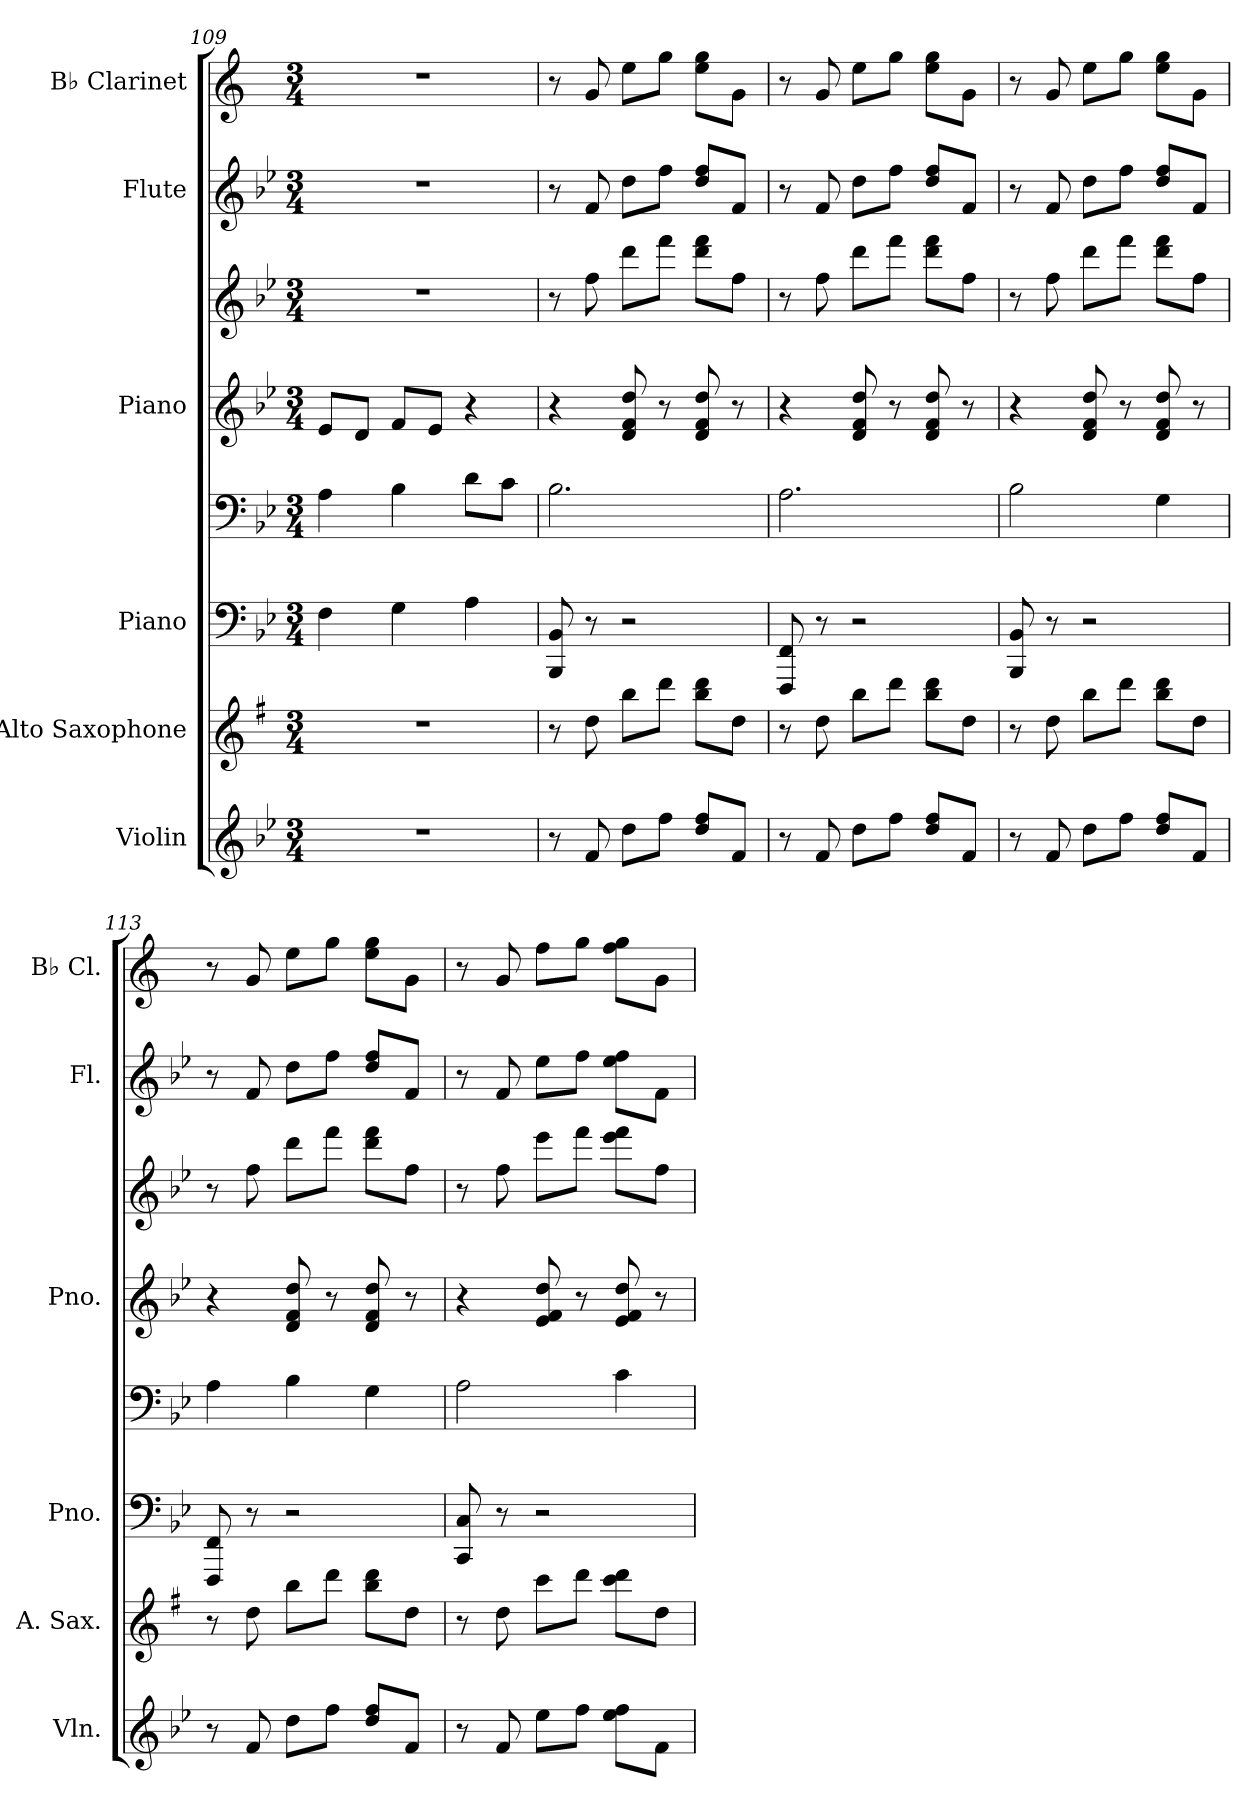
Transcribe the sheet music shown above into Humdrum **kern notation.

**kern	**kern	**kern	**kern	**kern	**kern	**kern	**kern
*part6	*part5	*part4	*part4	*part3	*part3	*part2	*part1
*staff8	*staff7	*staff6	*staff5	*staff4	*staff3	*staff2	*staff1
*I"Violin	*I"Alto Saxophone	*I"Piano	*	*I"Piano	*	*I"Flute	*I"B♭ Clarinet
*I'Vln.	*I'A. Sax.	*I'Pno.	*	*I'Pno.	*	*I'Fl.	*I'B♭ Cl.
*clefG2	*clefG2	*clefF4	*clefF4	*clefG2	*clefG2	*clefG2	*clefG2
*	*ITrd5c9	*	*	*	*	*	*ITrd1c2
*k[b-e-]	*k[b-e-]	*k[b-e-]	*k[b-e-]	*k[b-e-]	*k[b-e-]	*k[b-e-]	*k[b-e-]
*M3/4	*M3/4	*M3/4	*M3/4	*M3/4	*M3/4	*M3/4	*M3/4
=109	=109	=109	=109	=109	=109	=109	=109
2.r	2.r	4F\	4A\	8e-/L	2.r	2.r	2.r
.	.	.	.	8d/J	.	.	.
.	.	4G\	4B-\	8f/L	.	.	.
.	.	.	.	8e-/J	.	.	.
.	.	4A\	8d\L	4r	.	.	.
.	.	.	8c\J	.	.	.	.
=110	=110	=110	=110	=110	=110	=110	=110
8r	8r	8BBB-/ 8BB-/	2.B-\	4r	8r	8r	8r
8f/	8f\	8r	.	.	8ff\	8f/	8f/
8dd\L	8dd\L	2r	.	8d/ 8f/ 8dd/	8ddd\L	8dd\L	8dd\L
8ff\J	8ff\J	.	.	8r	8fff\J	8ff\J	8ff\J
8dd/ 8ff/L	8dd\ 8ff\L	.	.	8d/ 8f/ 8dd/	8ddd\ 8fff\L	8dd/ 8ff/L	8dd\ 8ff\L
8f/J	8f\J	.	.	8r	8ff\J	8f/J	8f\J
=111	=111	=111	=111	=111	=111	=111	=111
8r	8r	8FFF/ 8FF/	2.A\	4r	8r	8r	8r
8f/	8f\	8r	.	.	8ff\	8f/	8f/
8dd\L	8dd\L	2r	.	8d/ 8f/ 8dd/	8ddd\L	8dd\L	8dd\L
8ff\J	8ff\J	.	.	8r	8fff\J	8ff\J	8ff\J
8dd/ 8ff/L	8dd\ 8ff\L	.	.	8d/ 8f/ 8dd/	8ddd\ 8fff\L	8dd/ 8ff/L	8dd\ 8ff\L
8f/J	8f\J	.	.	8r	8ff\J	8f/J	8f\J
=112	=112	=112	=112	=112	=112	=112	=112
8r	8r	8BBB-/ 8BB-/	2B-\	4r	8r	8r	8r
8f/	8f\	8r	.	.	8ff\	8f/	8f/
8dd\L	8dd\L	2r	.	8d/ 8f/ 8dd/	8ddd\L	8dd\L	8dd\L
8ff\J	8ff\J	.	.	8r	8fff\J	8ff\J	8ff\J
8dd/ 8ff/L	8dd\ 8ff\L	.	4G\	8d/ 8f/ 8dd/	8ddd\ 8fff\L	8dd/ 8ff/L	8dd\ 8ff\L
8f/J	8f\J	.	.	8r	8ff\J	8f/J	8f\J
!!LO:LB:g=z
=113	=113	=113	=113	=113	=113	=113	=113
8r	8r	8FFF/ 8FF/	4A\	4r	8r	8r	8r
8f/	8f\	8r	.	.	8ff\	8f/	8f/
8dd\L	8dd\L	2r	4B-\	8d/ 8f/ 8dd/	8ddd\L	8dd\L	8dd\L
8ff\J	8ff\J	.	.	8r	8fff\J	8ff\J	8ff\J
8dd/ 8ff/L	8dd\ 8ff\L	.	4G\	8d/ 8f/ 8dd/	8ddd\ 8fff\L	8dd/ 8ff/L	8dd\ 8ff\L
8f/J	8f\J	.	.	8r	8ff\J	8f/J	8f\J
=114	=114	=114	=114	=114	=114	=114	=114
8r	8r	8CC/ 8C/	2A\	4r	8r	8r	8r
8f/	8f\	8r	.	.	8ff\	8f/	8f/
8ee-\L	8ee-\L	2r	.	8e-/ 8f/ 8dd/	8eee-\L	8ee-\L	8ee-\L
8ff\J	8ff\J	.	.	8r	8fff\J	8ff\J	8ff\J
8ee-\ 8ff\L	8ee-\ 8ff\L	.	4c\	8e-/ 8f/ 8dd/	8eee-\ 8fff\L	8ee-\ 8ff\L	8ee-\ 8ff\L
8f\J	8f\J	.	.	8r	8ff\J	8f\J	8f\J
=	=	=	=	=	=	=	=
*-	*-	*-	*-	*-	*-	*-	*-
